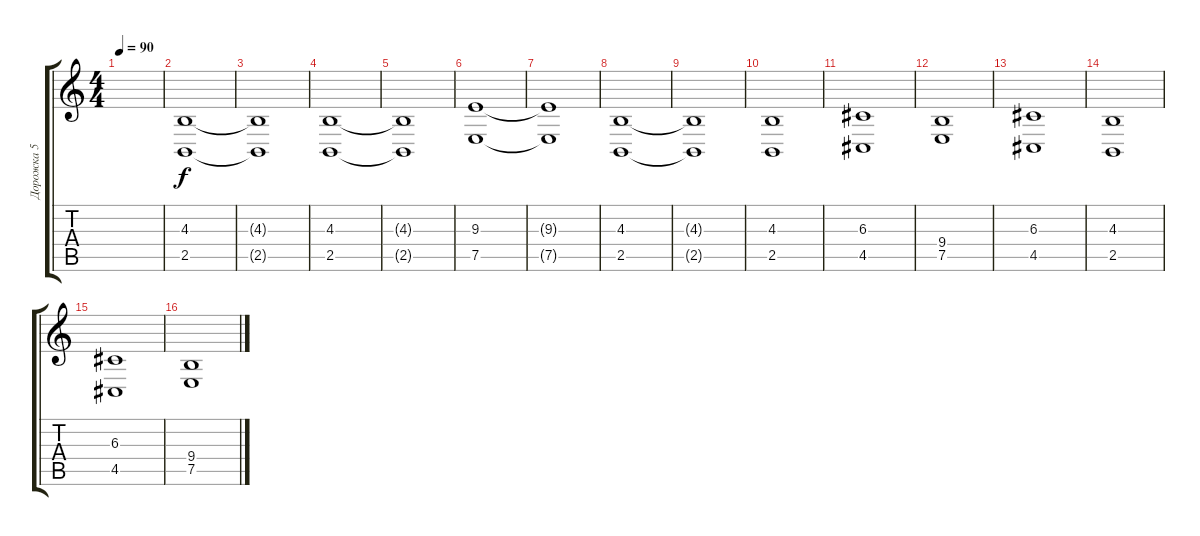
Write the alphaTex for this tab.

\track ("Дорожка 5" "Дорожка 5") {instrument stringensemble2}
\staff {score tabs}
\tuning (E4 B3 G3 D3 A2 E2) {hide}
\ts (4 4)
\tempo 90
\clef g2
\ks c
|
(4.3 2.5).1 |
(4.3{t} 2.5{t}).1 |
(4.3 2.5).1 |
(4.3{t} 2.5{t}).1 |
(9.3 7.5).1 |
(9.3{t} 7.5{t}).1 |
(4.3 2.5).1 |
(4.3{t} 2.5{t}).1 |
(4.3 2.5).1 |
(6.3 4.5).1 |
(9.4 7.5).1 |
(6.3 4.5).1 |
(4.3 2.5).1 |
(6.3 4.5).1 |
(9.4 7.5).1
